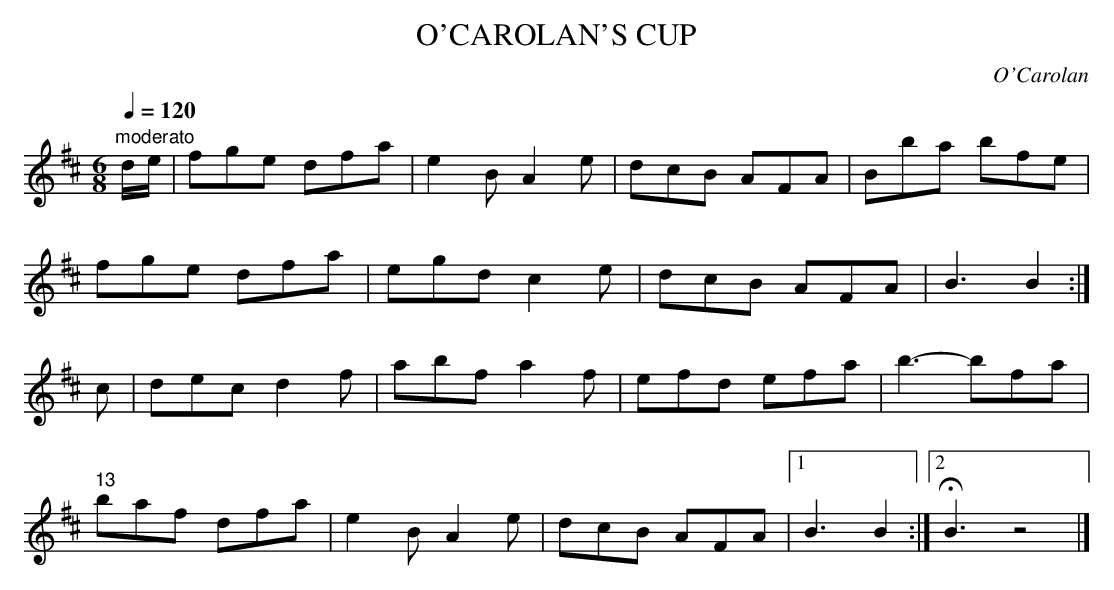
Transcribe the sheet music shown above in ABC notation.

X:1
T:O'CAROLAN'S CUP
C:O'Carolan
("Brink of the White Rocks")
Q:1/4=120
M:6/8
L:1/8
K:Bm
"moderato"
d/e/|fge dfa|e2B A2e|dcB AFA|Bba bfe|
fge dfa|egd c2e|dcB AFA|B3 B2:|
c|dec d2f|abf a2f|efd efa|b3-bfa|
"13"baf dfa|e2B A2e|dcB AFA|1B3 B2:|2 HB3z4|]
